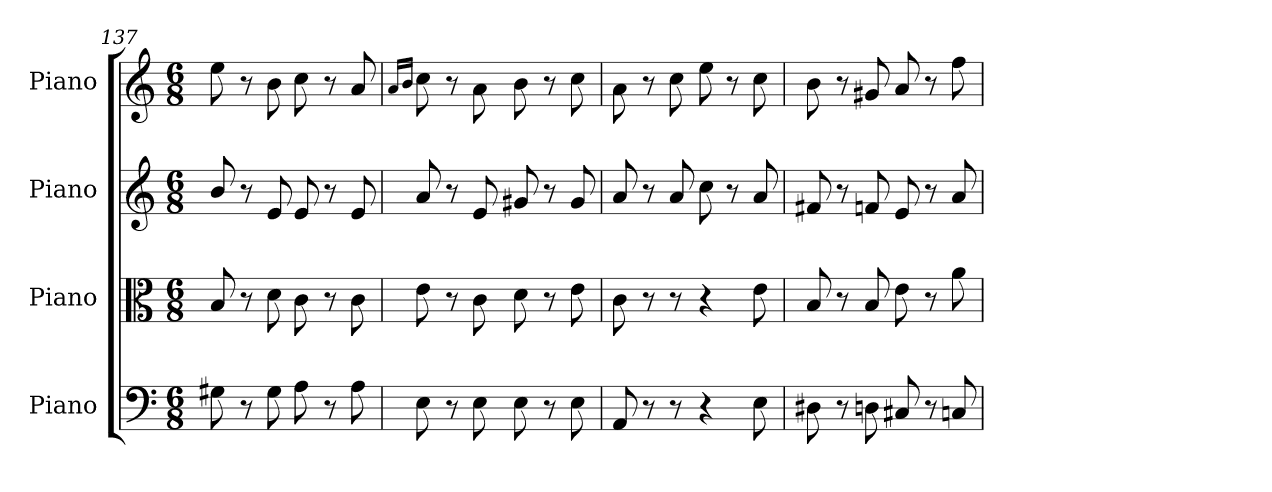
**kern	**kern	**kern	**kern
*part4	*part3	*part2	*part1
*staff4	*staff3	*staff2	*staff1
*I"Piano	*I"Piano	*I"Piano	*I"Piano
*I'Pno	*I'Pno	*I'Pno	*I'Pno
*clefF4	*clefC3	*clefG2	*clefG2
*k[]	*k[]	*k[]	*k[]
*M6/8	*M6/8	*M6/8	*M6/8
=137	=137	=137	=137
8G#X\	8B/	8b/	8ee\
8r	8r	8r	8r
8G#\	8d\	8e/	8b\
8A\	8c\	8e/	8cc\
8r	8r	8r	8r
8A\	8c\	8e/	8a/
=138	=138	=138	=138
.	.	.	16qa/LL
.	.	.	16qb/JJ
8E\	8e\	8a/	8cc\
8r	8r	8r	8r
8E\	8c\	8e/	8a\
8E\	8d\	8g#X/	8b\
8r	8r	8r	8r
8E\	8e\	8g#/	8cc\
!!LO:LB:g=z
=139	=139	=139	=139
8AA/	8c\	8a/	8a\
8r	8r	8r	8r
8r	8r	8a/	8cc\
4r	4r	8cc\	8ee\
.	.	8r	8r
8E\	8e\	8a/	8cc\
=140	=140	=140	=140
8D#X\	8B/	8f#X/	8b\
8r	8r	8r	8r
8Dn\	8B/	8fn/	8g#X/
8C#X/	8e\	8e/	8a/
8r	8r	8r	8r
8Cn/	8a\	8a/	8ff\
=	=	=	=
*-	*-	*-	*-
